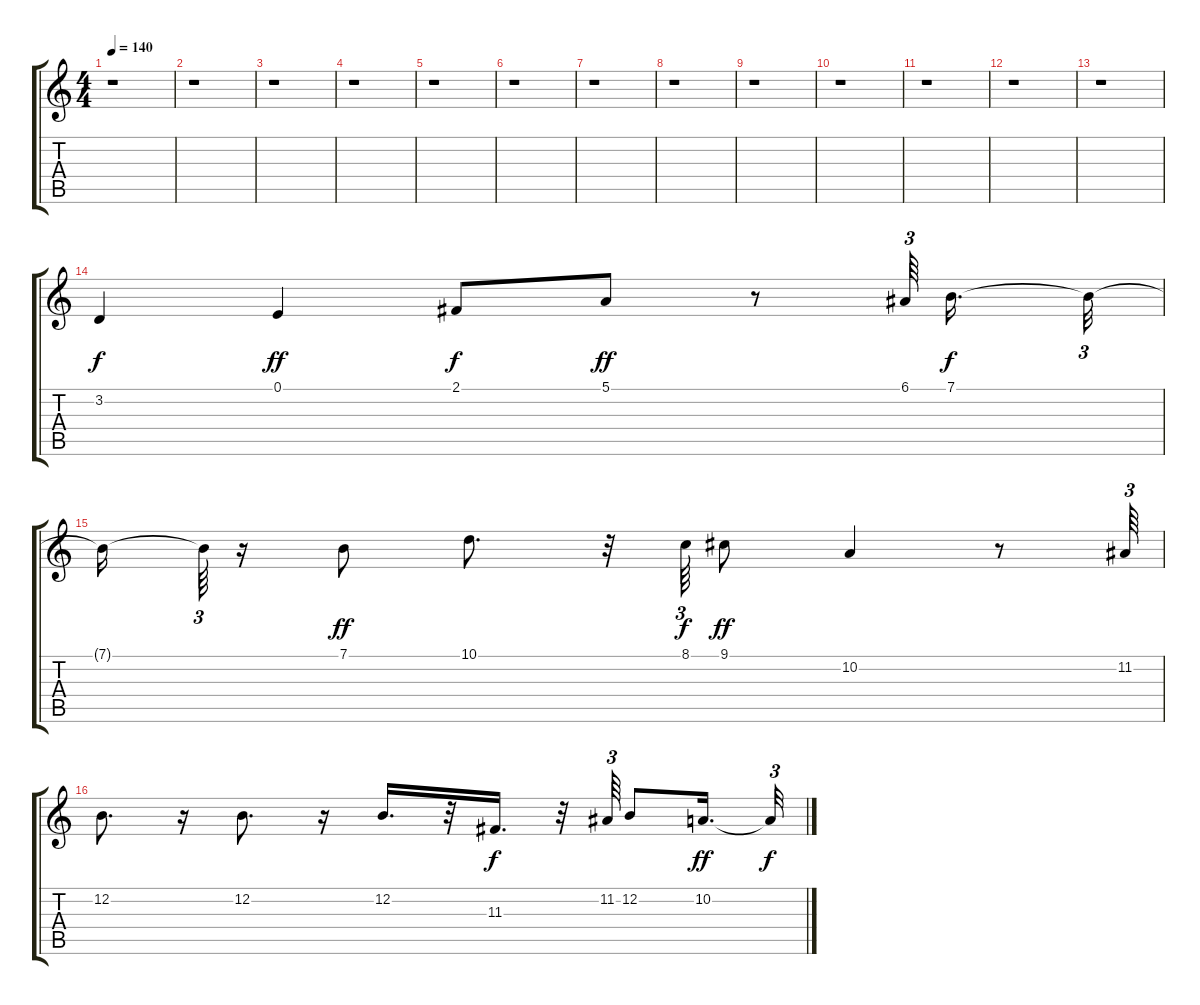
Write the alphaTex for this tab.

\track "" {instrument lead3calliope}
\staff {score tabs}
\tuning (E4 B3 G3 D3 A2 E2) {hide}
\ts (4 4)
\tempo 140
\clef g2
\ks c
r.1{dy f instrument lead3calliope} |
r.1 |
r.1 |
r.1 |
r.1 |
r.1 |
r.1 |
r.1 |
r.1 |
r.1 |
r.1 |
r.1 |
r.1 |
3.2.4{volume 15 instrument lead3calliope} 0.1.4{dy ff} 2.1.8{dy f} 5.1.8{dy ff} r.8 6.1.64{tu (3 2)} 7.1.16{d dy f} 7.1{t}.32{tu (3 2)} |
7.1{t}.16 7.1{t}.64{tu (3 2)} r.16 7.1.8{dy ff} 10.1.8{d} r.32 8.1.64{tu (3 2) dy f} 9.1.8{dy ff} 10.2.4 r.8 11.2.64{tu (3 2)} |
12.2.8{d} r.16 12.2.8{d} r.16 12.2.16{d} r.32 11.3.16{d dy f} r.32 11.2.64{tu (3 2)} 12.2.8 10.2.16{d dy ff} 10.2{t}.32{tu (3 2) dy f}
